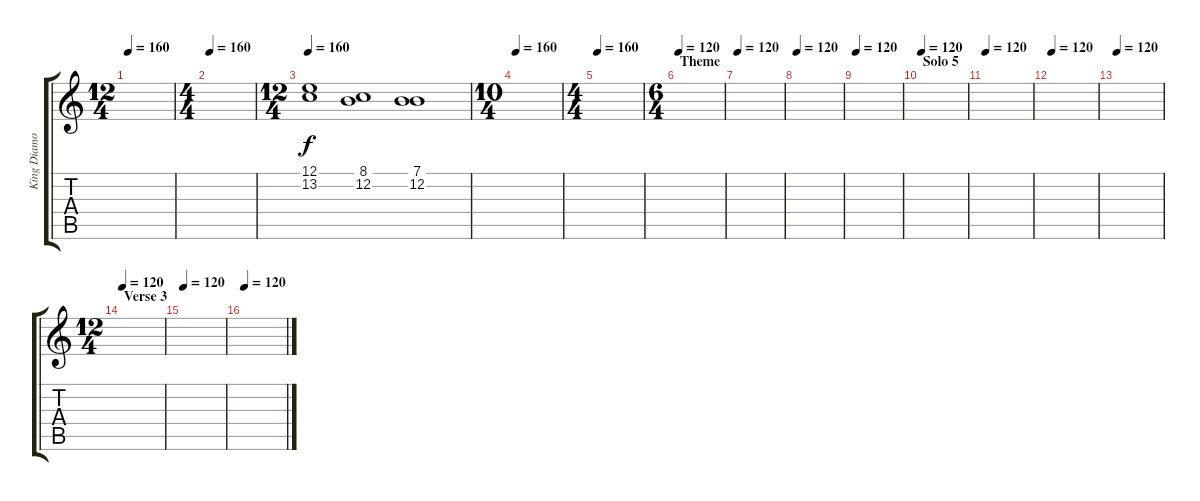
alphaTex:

\track ("King Diamond - Backing Vocals" "King Diamo") {instrument pad4choir}
\staff {score tabs}
\tuning (E4 B3 G3 D3 A2 E2) {hide}
\ts (12 4)
\tempo 160
\clef g2
\ks c
|
\ts (4 4)
\tempo 160
|
\ts (12 4)
\tempo 160
(12.1 13.2).1 (8.1 12.2).1 (7.1 12.2).1 |
\ts (10 4)
\tempo 160
|
\ts (4 4)
\tempo 160
|
\ts (6 4)
\section ("" "Theme")
\tempo 120
|
\tempo 120
|
\tempo 120
|
\tempo 120
|
\section ("" "Solo 5")
\tempo 120
|
\tempo 120
|
\tempo 120
|
\tempo 120
|
\ts (12 4)
\section ("" "Verse 3")
\tempo 120
|
\tempo 120
|
\tempo 120
